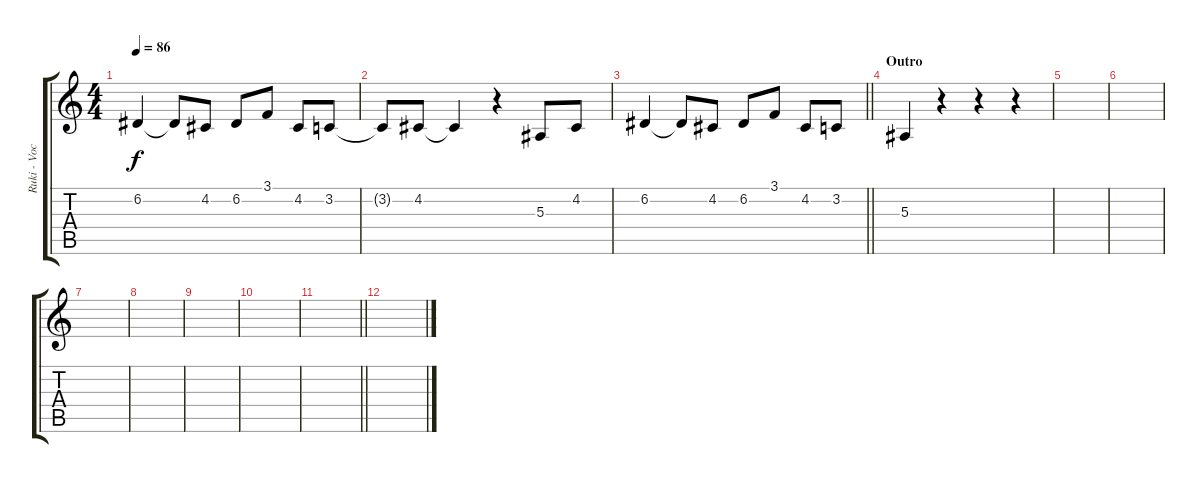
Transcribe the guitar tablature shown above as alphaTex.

\track ("Ruki - Vocals" "Ruki - Voc") {instrument lead6voice}
\staff {score tabs}
\tuning (D4 A3 F3 C3 G2 D2) {hide}
\ts (4 4)
\tempo 86
\clef g2
\ks c
6.2.4{dy f} 6.2{t}.8 4.2.8 6.2.8 3.1.8 4.2.8 3.2.8 |
3.2{t}.8 4.2.8 4.2{t}.4 r.4 5.3.8 4.2.8 |
\barLineRight lightlight
6.2.4 6.2{t}.8 4.2.8 6.2.8 3.1.8 4.2.8 3.2.8 |
\section ("" "Outro")
5.3.4 r.4 r.4 r.4 |
|
|
|
|
|
|
\barLineRight lightlight
|
\section ("" "")
